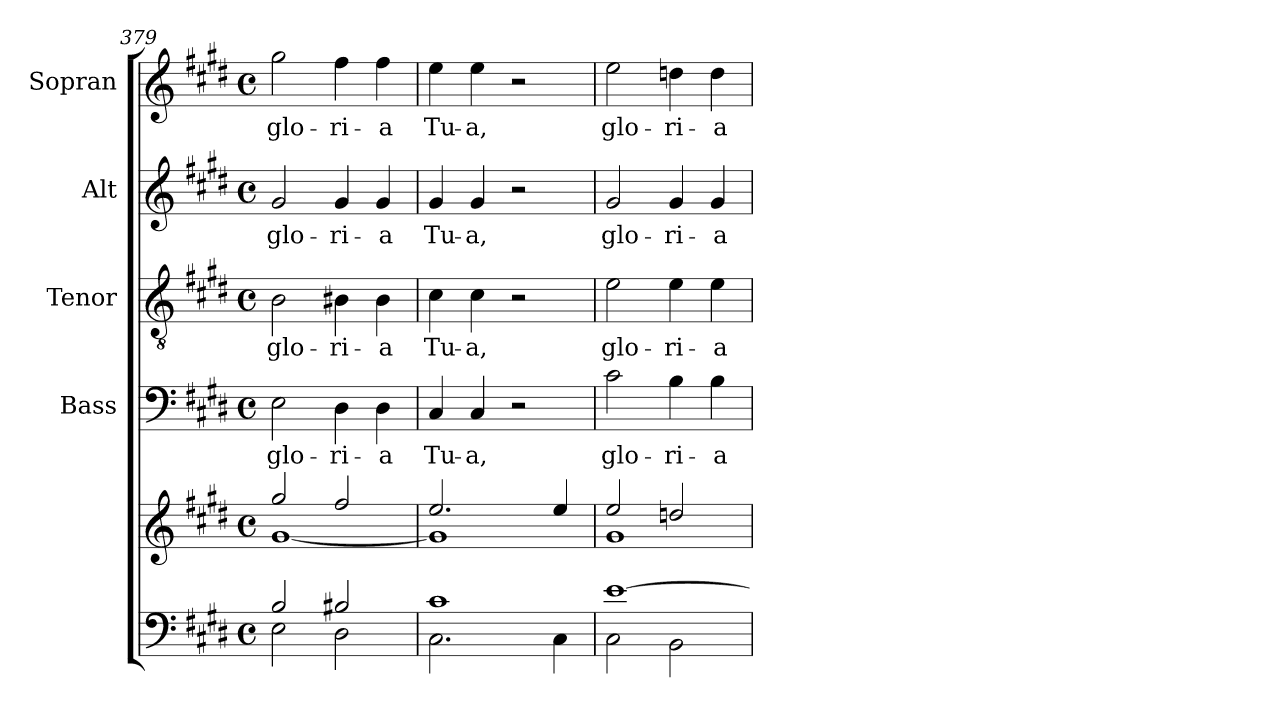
**kern	**kern	**kern	**text	**kern	**text	**kern	**text	**kern	**text
*part5	*part5	*part4	*part4	*part3	*part3	*part2	*part2	*part1	*part1
*staff6	*staff5	*staff4	*staff4	*staff3	*staff3	*staff2	*staff2	*staff1	*staff1
*	*	*I"Bass	*	*I"Tenor	*	*I"Alt	*	*I"Sopran	*
*	*	*I'B.	*	*I'T.	*	*I'A.	*	*I'S.	*
*clefF4	*clefG2	*clefF4	*	*clefGv2	*	*clefG2	*	*clefG2	*
*k[f#c#g#d#]	*k[f#c#g#d#]	*k[f#c#g#d#]	*	*k[f#c#g#d#]	*	*k[f#c#g#d#]	*	*k[f#c#g#d#]	*
*E:	*E:	*E:	*	*E:	*	*E:	*	*E:	*
*M4/4	*M4/4	*M4/4	*	*M4/4	*	*M4/4	*	*M4/4	*
*met(c)	*met(c)	*met(c)	*	*met(c)	*	*met(c)	*	*met(c)	*
=379	=379	=379	=379	=379	=379	=379	=379	=379	=379
*^	*^	*	*	*	*	*	*	*	*
!	!	!	!	!	!LO:LY:b	!	!LO:LY:b	!	!LO:LY:b	!	!LO:LY:b
2B/	2E\	2gg#/	[<1g#	2E\	glo-	2B\	glo-	2g#/	glo-	2gg#\	glo-
!	!	!	!	!	!LO:LY:b	!	!LO:LY:b	!	!LO:LY:b	!	!LO:LY:b
2B#X/	2D#\	2ff#/	.	4D#\	-ri-	4B#X\	-ri-	4g#/	-ri-	4ff#\	-ri-
!	!	!	!	!	!LO:LY:b	!	!LO:LY:b	!	!LO:LY:b	!	!LO:LY:b
.	.	.	.	4D#\	-a	4B#\	-a	4g#/	-a	4ff#\	-a
=380	=380	=380	=380	=380	=380	=380	=380	=380	=380	=380	=380
!	!	!	!	!	!LO:LY:b	!	!LO:LY:b	!	!LO:LY:b	!	!LO:LY:b
1c#	2.C#\	2.ee/	1g#]	4C#/	Tu-	4c#\	Tu-	4g#/	Tu-	4ee\	Tu-
!	!	!	!	!	!LO:LY:b	!	!LO:LY:b	!	!LO:LY:b	!	!LO:LY:b
.	.	.	.	4C#/	-a,	4c#\	-a,	4g#/	-a,	4ee\	-a,
.	.	.	.	2r	.	2r	.	2r	.	2r	.
.	4C#\	4ee/	.	.	.	.	.	.	.	.	.
=381	=381	=381	=381	=381	=381	=381	=381	=381	=381	=381	=381
!	!	!	!	!	!LO:LY:b	!	!LO:LY:b	!	!LO:LY:b	!	!LO:LY:b
[>1e	2C#\	2ee/	1g#	2c#\	glo-	2e\	glo-	2g#/	glo-	2ee\	glo-
!	!	!	!	!	!LO:LY:b	!	!LO:LY:b	!	!LO:LY:b	!	!LO:LY:b
.	2BB\	2ddn/	.	4B\	-ri-	4e\	-ri-	4g#/	-ri-	4ddn\	-ri-
!	!	!	!	!	!LO:LY:b	!	!LO:LY:b	!	!LO:LY:b	!	!LO:LY:b
.	.	.	.	4B\	-a	4e\	-a	4g#/	-a	4dd\	-a
*v	*v	*	*	*	*	*	*	*	*	*	*
*	*v	*v	*	*	*	*	*	*	*	*
=	=	=	=	=	=	=	=	=	=
*-	*-	*-	*-	*-	*-	*-	*-	*-	*-
